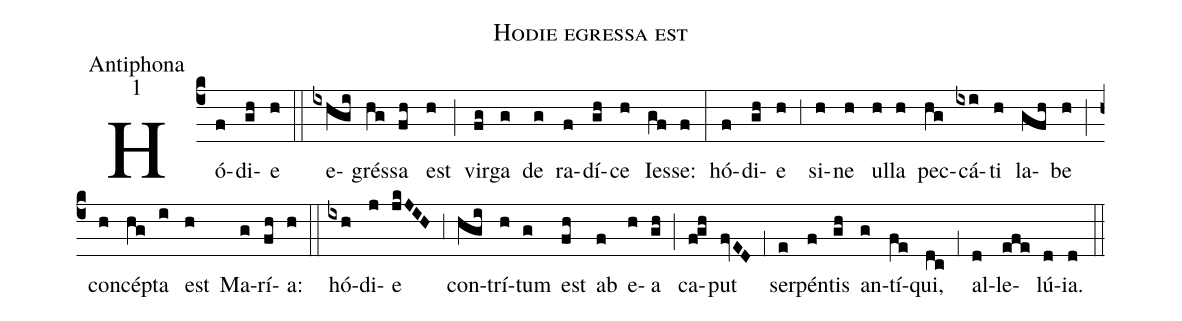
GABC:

name:Hodie egressa est;
office-part:Antiphona;
mode:1;
%%
(c4) Hó(f)di(gh)e(h) (::)
e(ixhgi)grés(hg)sa(fh) est(h) (;) vir(fg)ga(g) de(g) ra(f)dí(gh)ce(h) Ies(gf)se:(f) (:)
hó(f)di(gh)e(h) (,3) si(h)ne(h) ul(h)la(h) pec(hg)cá(ixi)ti(h) la(gfh)be(h) (;) con(h)cép(hg)ta(i) est(h) Ma(g)rí(fh)a:(h) (::)
hó(ixh)di(j)e(jkJIH) (,3) con(hgi)trí(h)tum(g) est(fh) ab(f) e(h)a(gh) (;) ca(f!gh)put(fvED) (,1) ser(e)pén(f)tis(gh) an(g)tí(fe)qui,(dc) (,1) al(d)le(efe)lú(d)ia.(d) (::)
